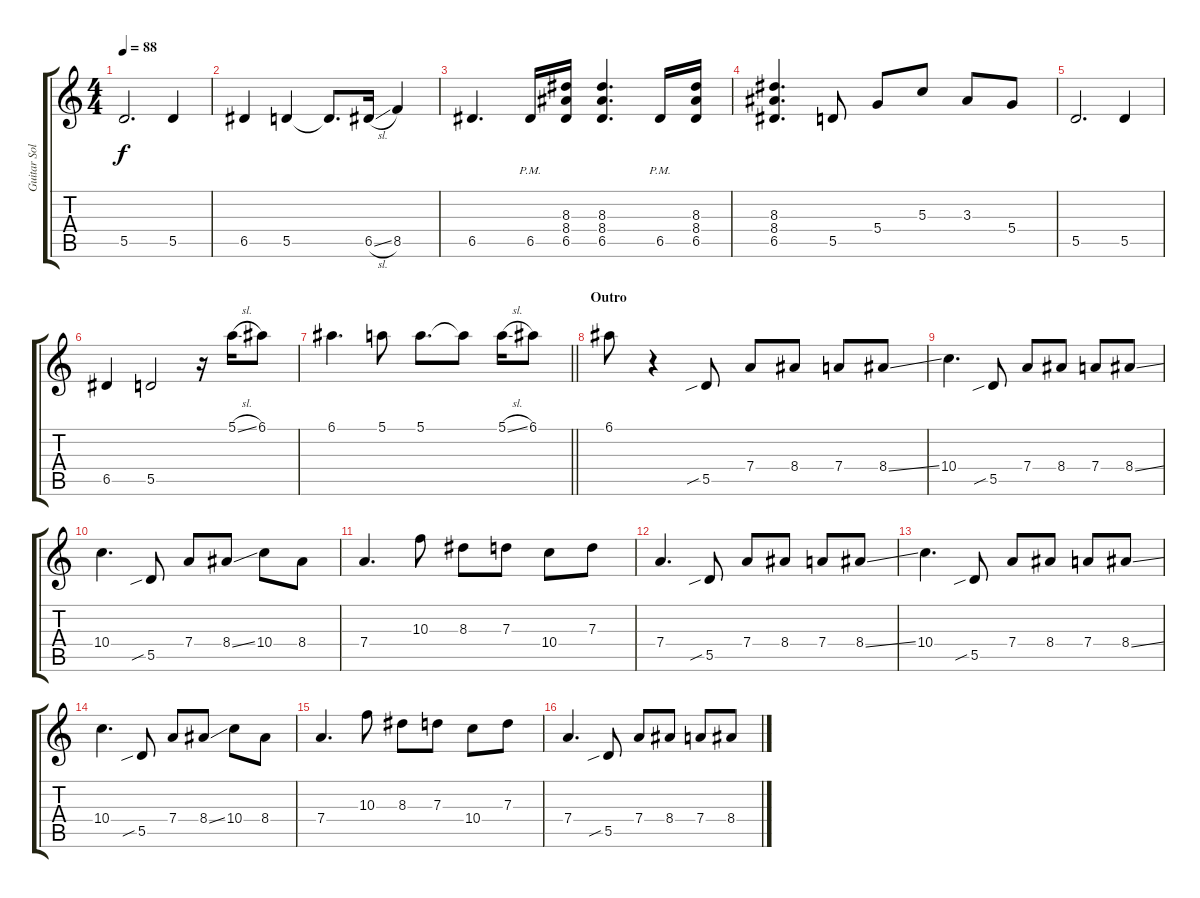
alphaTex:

\track ("Guitar Solo" "Guitar Sol") {instrument overdrivenguitar}
\staff {score tabs}
\tuning (E4 B3 G3 D3 A2 E2) {hide}
\ts (4 4)
\tempo 88
\clef g2
\ks c
5.5.2{d dy f} 5.5.4 |
6.5.4 5.5.4 5.5{t}.8{d} 6.5{sl}.16 8.5.4 |
6.5.4{d} 6.5{pm}.16 (8.3 8.4 6.5).16 (8.3 8.4 6.5).4{d} 6.5{pm}.16 (8.3 8.4 6.5).16 |
(8.3 8.4 6.5).4{d} 5.5.8 5.4.8 5.3.8 3.3.8 5.4.8 |
5.5.2{d} 5.5.4 |
6.5.4 5.5.2 r.16 5.1{sl}.16 6.1.8 |
\barLineRight lightlight
6.1.4{d} 5.1.8 5.1.8{d} 5.1{t}.8 5.1{sl}.16 6.1.8 |
\section ("" "Outro")
6.1.8 r.4 5.5{sib}.8 7.4.8 8.4.8 7.4.8 8.4{ss}.8 |
10.4.4{d} 5.5{sib}.8 7.4.8 8.4.8 7.4.8 8.4{ss}.8 |
10.4.4{d} 5.5{sib}.8 7.4.8 8.4{ss}.8 10.4.8 8.4.8 |
7.4.4{d} 10.3.8 8.3.8 7.3.8 10.4.8 7.3.8 |
7.4.4{d} 5.5{sib}.8 7.4.8 8.4.8 7.4.8 8.4{ss}.8 |
10.4.4{d} 5.5{sib}.8 7.4.8 8.4.8 7.4.8 8.4{ss}.8 |
10.4.4{d} 5.5{sib}.8 7.4.8 8.4{ss}.8 10.4.8 8.4.8 |
7.4.4{d} 10.3.8 8.3.8 7.3.8 10.4.8 7.3.8 |
7.4.4{d} 5.5{sib}.8 7.4.8 8.4.8 7.4.8 8.4{ss}.8
